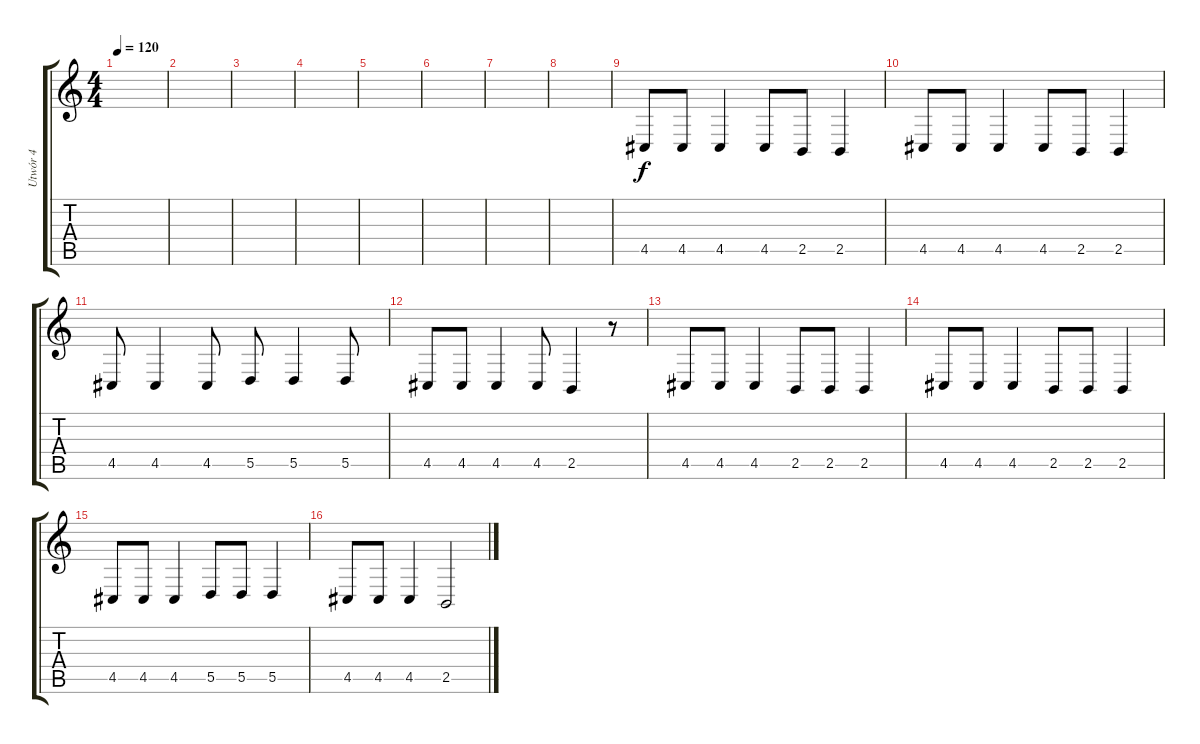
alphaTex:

\track ("Utwór 4" "Utwór 4") {instrument trumpet}
\staff {score tabs}
\tuning (E4 B3 G3 D3 A2 E2) {hide}
\ts (4 4)
\tempo 120
\clef g2
\ks c
|
|
|
|
|
|
|
|
4.5.8 4.5.8 4.5.4 4.5.8 2.5.8 2.5.4 |
4.5.8 4.5.8 4.5.4 4.5.8 2.5.8 2.5.4 |
4.5.8 4.5.4 4.5.8 5.5.8 5.5.4 5.5.8 |
4.5.8 4.5.8 4.5.4 4.5.8 2.5.4 r.8 |
4.5.8 4.5.8 4.5.4 2.5.8 2.5.8 2.5.4 |
4.5.8 4.5.8 4.5.4 2.5.8 2.5.8 2.5.4 |
4.5.8 4.5.8 4.5.4 5.5.8 5.5.8 5.5.4 |
4.5.8 4.5.8 4.5.4 2.5.2
